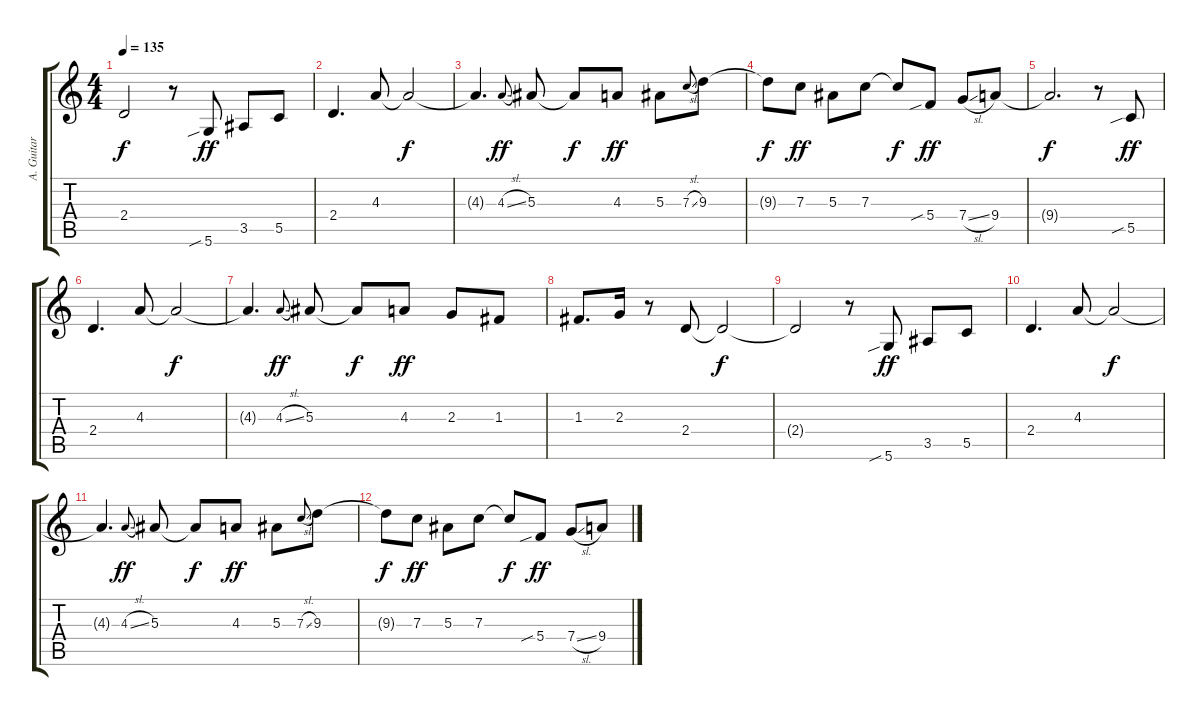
\track ("A. Guitar II" "A. Guitar ") {instrument acousticguitarsteel}
\staff {score tabs}
\tuning (D4 A3 F3 C3 G2 D2) {hide}
\ts (4 4)
\tempo 135
\clef g2
\ks c
2.4{t}.2{dy f} r.8 5.6{sib}.8{dy ff} 3.5.8 5.5.8 |
2.4.4{d} 4.3.8 4.3{t}.2{dy f} |
4.3{t}.4{d} 4.3{sl}.8{gr onbeat dy ff} 5.3.8 5.3{t}.8{dy f} 4.3.8{dy ff} 5.3.8 7.3{sl}.8{gr onbeat} 9.3.8 |
9.3{t}.8{dy f} 7.3.8{dy ff} 5.3.8 7.3.8 7.3{t}.8{dy f} 5.4{sib}.8{dy ff} 7.4{sl}.8 9.4.8 |
9.4{t}.2{d dy f} r.8 5.5{sib}.8{dy ff} |
2.4.4{d} 4.3.8 4.3{t}.2{dy f} |
4.3{t}.4{d} 4.3{sl}.8{gr onbeat dy ff} 5.3.8 5.3{t}.8{dy f} 4.3.8{dy ff} 2.3.8 1.3.8 |
1.3.8{d} 2.3.16 r.8 2.4.8 2.4{t}.2{dy f} |
2.4{t}.2 r.8 5.6{sib}.8{dy ff} 3.5.8 5.5.8 |
2.4.4{d} 4.3.8 4.3{t}.2{dy f} |
4.3{t}.4{d} 4.3{sl}.8{gr onbeat dy ff} 5.3.8 5.3{t}.8{dy f} 4.3.8{dy ff} 5.3.8 7.3{sl}.8{gr onbeat} 9.3.8 |
9.3{t}.8{dy f} 7.3.8{dy ff} 5.3.8 7.3.8 7.3{t}.8{dy f} 5.4{sib}.8{dy ff} 7.4{sl}.8 9.4.8
